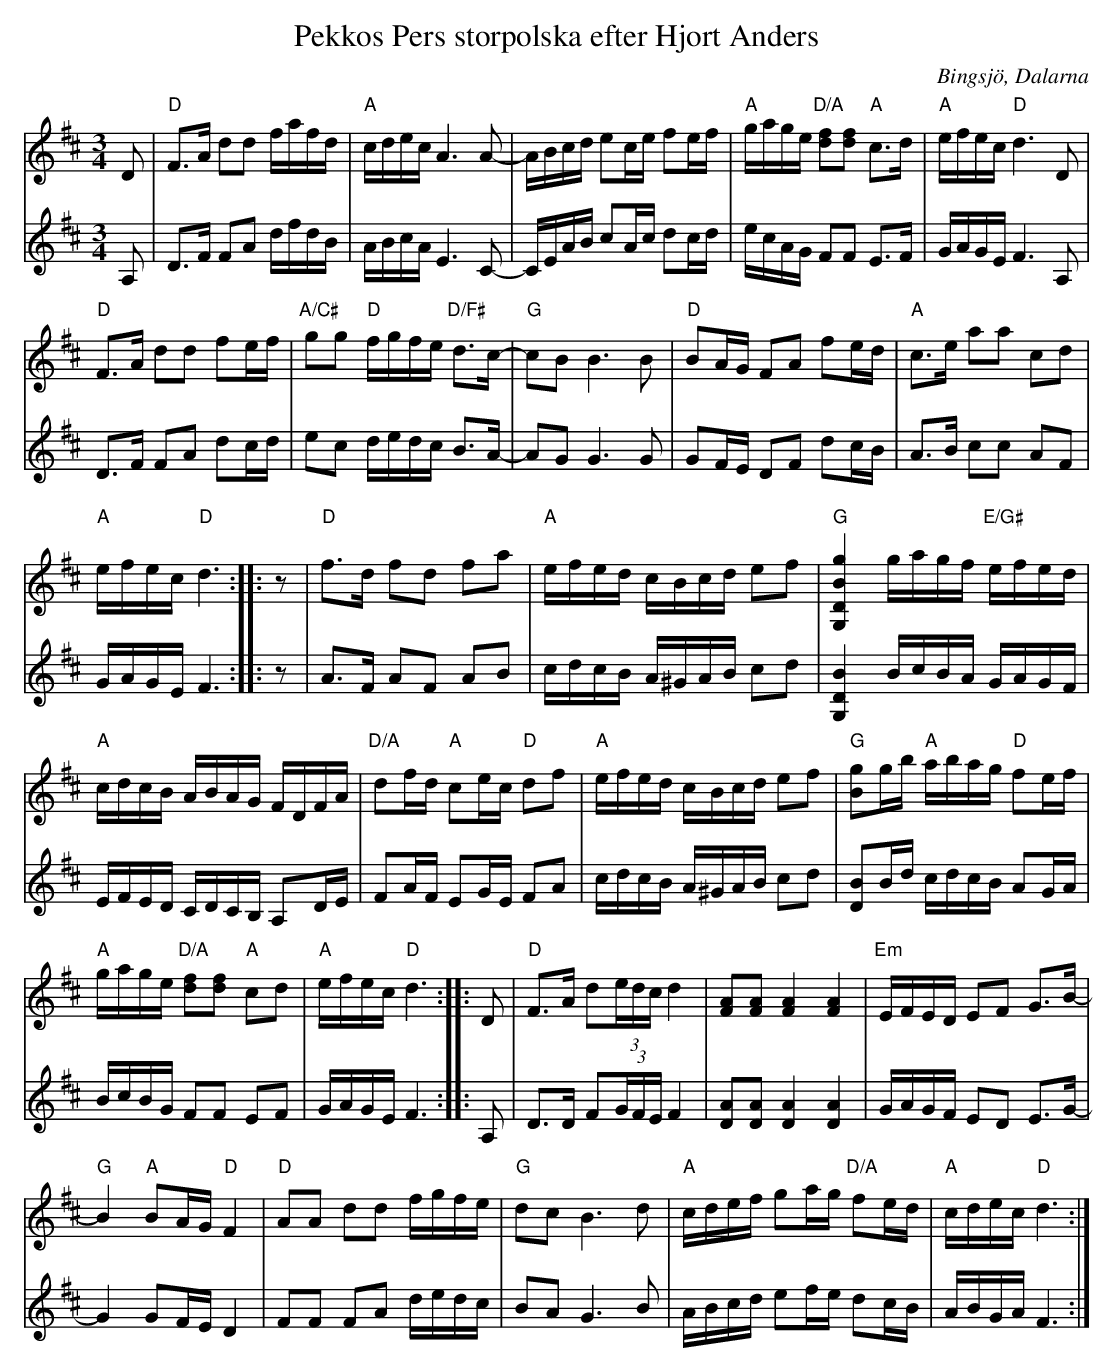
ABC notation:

X:1
T: Pekkos Pers storpolska efter Hjort Anders
O: Bingsjö, Dalarna
M: 3/4
L: 1/8
K: D
V:1
D | "D" F>A dd f/a/f/d/ | "A" c/d/e/c/ A3 A-| A/B/c/d/ ec/e/ fe/f/ | "A" g/a/g/e/ "D/A" [df][df] "A" c>d | "A" e/f/e/c/ "D" d3  D|
"D" F>A dd fe/f/ | "A/C#" gg "D" f/g/f/e/ "D/F#" d>c- | "G" cB B3 B | "D" BA/G/ FA fe/d/ | "A" c>e aa cd |
"A" e/f/e/c/ "D" d3 :: z | "D" f>d fd fa | "A" e/f/e/d/ c/B/c/d/ ef | "G" [G,2D2B2g2] g/a/g/f/ "E/G#" e/f/e/d/ |
"A" c/d/c/B/ A/B/A/G/ F/D/F/A/ | "D/A" df/d/ "A" ce/c/ "D" df | "A" e/f/e/d/ c/B/c/d/ ef | "G" [Bg]g/b/ "A" a/b/a/g/ "D" fe/f/ |
"A" g/a/g/e/ "D/A" [df][df] "A" cd | "A" e/f/e/c/ "D" d3 :: D | "D" F>A d(3e/d/c/ d2 | [FA][FA] [F2A2] [F2A2] | "Em" E/F/E/D/ EF G>B- |
"G" B2 "A" BA/G/ "D" F2 | "D" AA dd f/g/f/e/ | "G" dc B3 d | "A" c/d/e/f/ ga/g/ "D/A" fe/d/ | "A" c/d/e/c/ "D" d3 :|]
V:2
A, | D>F FA d/f/d/B/ | A/B/c/A/ E3 C-| C/E/A/B/ cA/c/ dc/d/ | e/c/A/G/ FF E>F | G/A/G/E/ F3 A, |
D>F FA dc/d/ | ec d/e/d/c/ B>A- | AG G3 G | GF/E/ DF dc/B/ | A>B cc AF |
G/A/G/E/ F3 :: z | A>F AF AB | c/d/c/B/ A/^G/A/B/ cd | [G,2D2B2] B/c/B/A/ G/A/G/F/ |
E/F/E/D/ C/D/C/B,/ A,D/E/ | FA/F/ EG/E/ FA | c/d/c/B/ A/^G/A/B/ cd | [DB]B/d/ c/d/c/B/ AG/A/ |
B/c/B/G/ FF EF | G/A/G/E/ F3 :: A, | D>D F(3G/F/E/ F2 | [DA][DA] [D2A2] [D2A2] | G/A/G/F/ ED E>G- |
G2 GF/E/ D2 | FF FA d/e/d/c/ | BA G3 B | A/B/c/d/ ef/e/ dc/B/ | A/B/G/A/ F3 :|]
